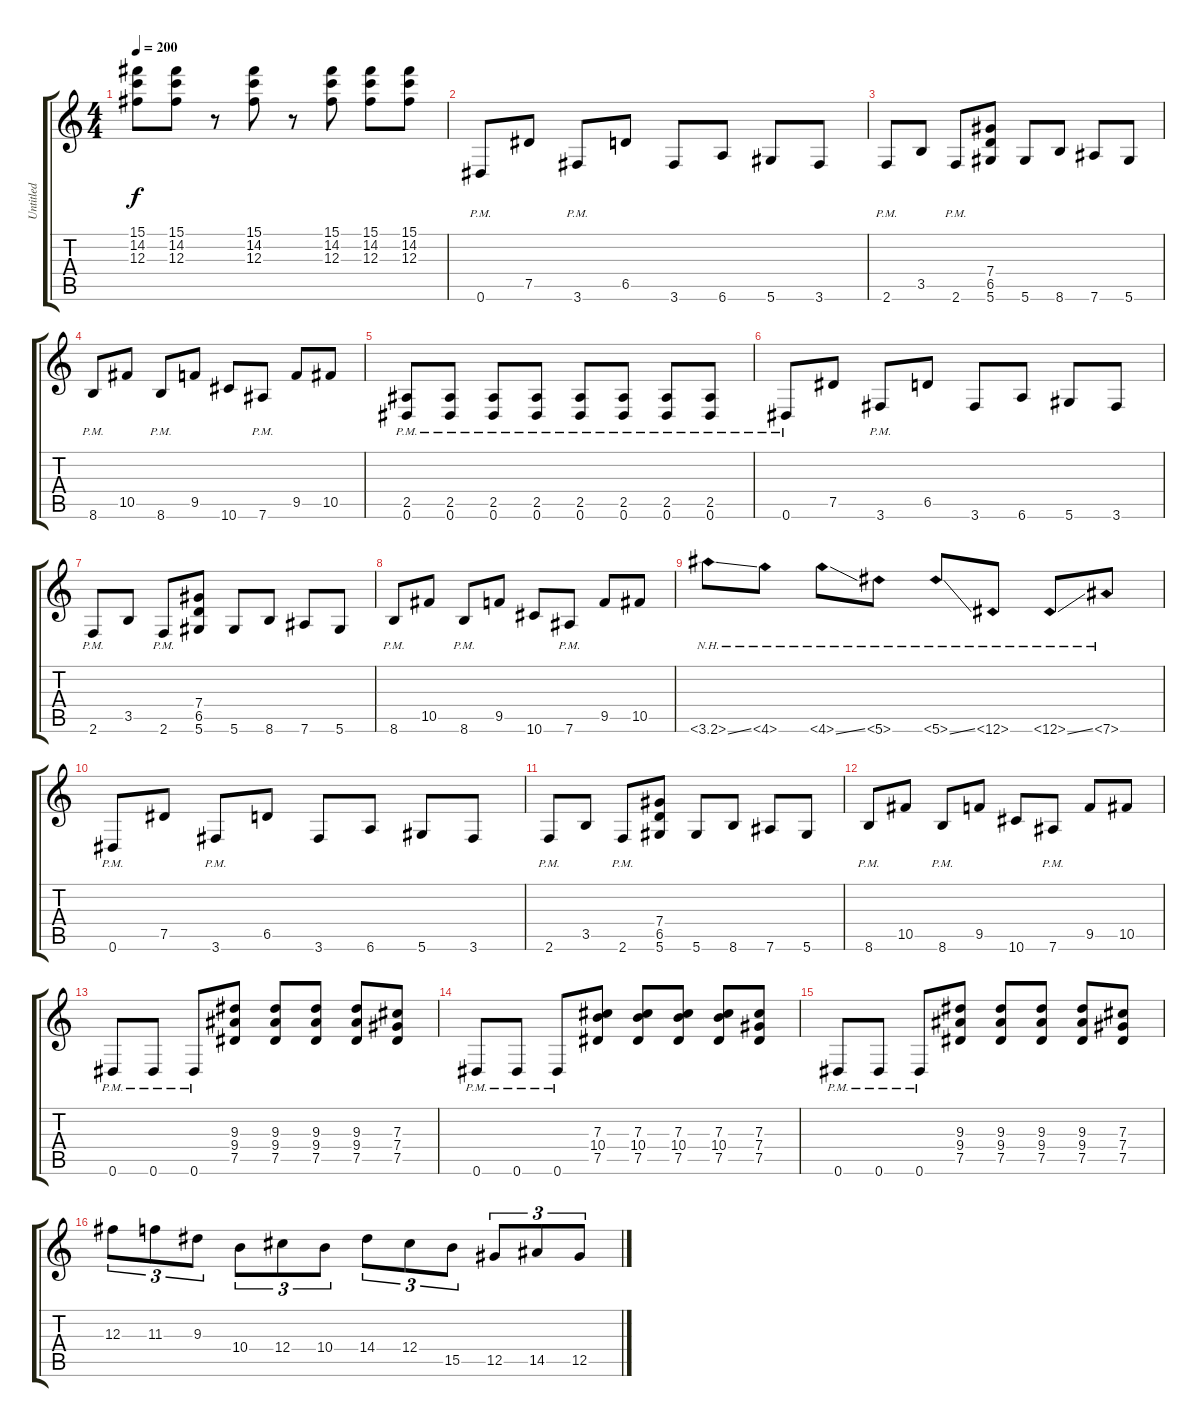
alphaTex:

\track ("Untitled" "Untitled") {instrument overdrivenguitar}
\staff {score tabs}
\tuning (Eb4 Bb3 Gb3 Db3 Ab2 Eb2) {hide}
\ts (4 4)
\tempo 200
\clef g2
\ks c
(15.1 14.2 12.3).8{dy f} (15.1 14.2 12.3).8 r.8 (15.1 14.2 12.3).8 r.8 (15.1 14.2 12.3).8 (15.1 14.2 12.3).8 (15.1 14.2 12.3).8 |
0.6{pm}.8 7.5.8 3.6{pm}.8 6.5.8 3.6.8 6.6.8 5.6.8 3.6.8 |
2.6{pm}.8 3.5.8 2.6{pm}.8 (7.4 6.5 5.6).8 5.6.8 8.6.8 7.6.8 5.6.8 |
8.6{pm}.8 10.5.8 8.6{pm}.8 9.5.8 10.6.8 7.6{pm}.8 9.5.8 10.5.8 |
(2.5{pm} 0.6{pm}).8 (2.5{pm} 0.6{pm}).8 (2.5{pm} 0.6{pm}).8 (2.5{pm} 0.6{pm}).8 (2.5{pm} 0.6{pm}).8 (2.5{pm} 0.6{pm}).8 (2.5{pm} 0.6{pm}).8 (2.5{pm} 0.6{pm}).8 |
0.6{pm}.8 7.5.8 3.6{pm}.8 6.5.8 3.6.8 6.6.8 5.6.8 3.6.8 |
2.6{pm}.8 3.5.8 2.6{pm}.8 (7.4 6.5 5.6).8 5.6.8 8.6.8 7.6.8 5.6.8 |
8.6{pm}.8 10.5.8 8.6{pm}.8 9.5.8 10.6.8 7.6{pm}.8 9.5.8 10.5.8 |
3.6{nh ss}.8 4.6{nh}.8 4.6{nh ss}.8 5.6{nh}.8 5.6{nh ss}.8 6.6{nh}.8 6.6{nh ss}.8 7.6{nh}.8 |
0.6{pm}.8 7.5.8 3.6{pm}.8 6.5.8 3.6.8 6.6.8 5.6.8 3.6.8 |
2.6{pm}.8 3.5.8 2.6{pm}.8 (7.4 6.5 5.6).8 5.6.8 8.6.8 7.6.8 5.6.8 |
8.6{pm}.8 10.5.8 8.6{pm}.8 9.5.8 10.6.8 7.6{pm}.8 9.5.8 10.5.8 |
0.6{pm}.8 0.6{pm}.8 0.6{pm}.8 (9.3 9.4 7.5).8 (9.3 9.4 7.5).8 (9.3 9.4 7.5).8 (9.3 9.4 7.5).8 (7.3 7.4 7.5).8 |
0.6{pm}.8 0.6{pm}.8 0.6{pm}.8 (7.3 10.4 7.5).8 (7.3 10.4 7.5).8 (7.3 10.4 7.5).8 (7.3 10.4 7.5).8 (7.3 7.4 7.5).8 |
0.6{pm}.8 0.6{pm}.8 0.6{pm}.8 (9.3 9.4 7.5).8 (9.3 9.4 7.5).8 (9.3 9.4 7.5).8 (9.3 9.4 7.5).8 (7.3 7.4 7.5).8 |
12.3.8{tu (3 2)} 11.3.8{tu (3 2)} 9.3.8{tu (3 2)} 10.4.8{tu (3 2)} 12.4.8{tu (3 2)} 10.4.8{tu (3 2)} 14.4.8{tu (3 2)} 12.4.8{tu (3 2)} 15.5.8{tu (3 2)} 12.5.8{tu (3 2)} 14.5.8{tu (3 2)} 12.5.8{tu (3 2)}
